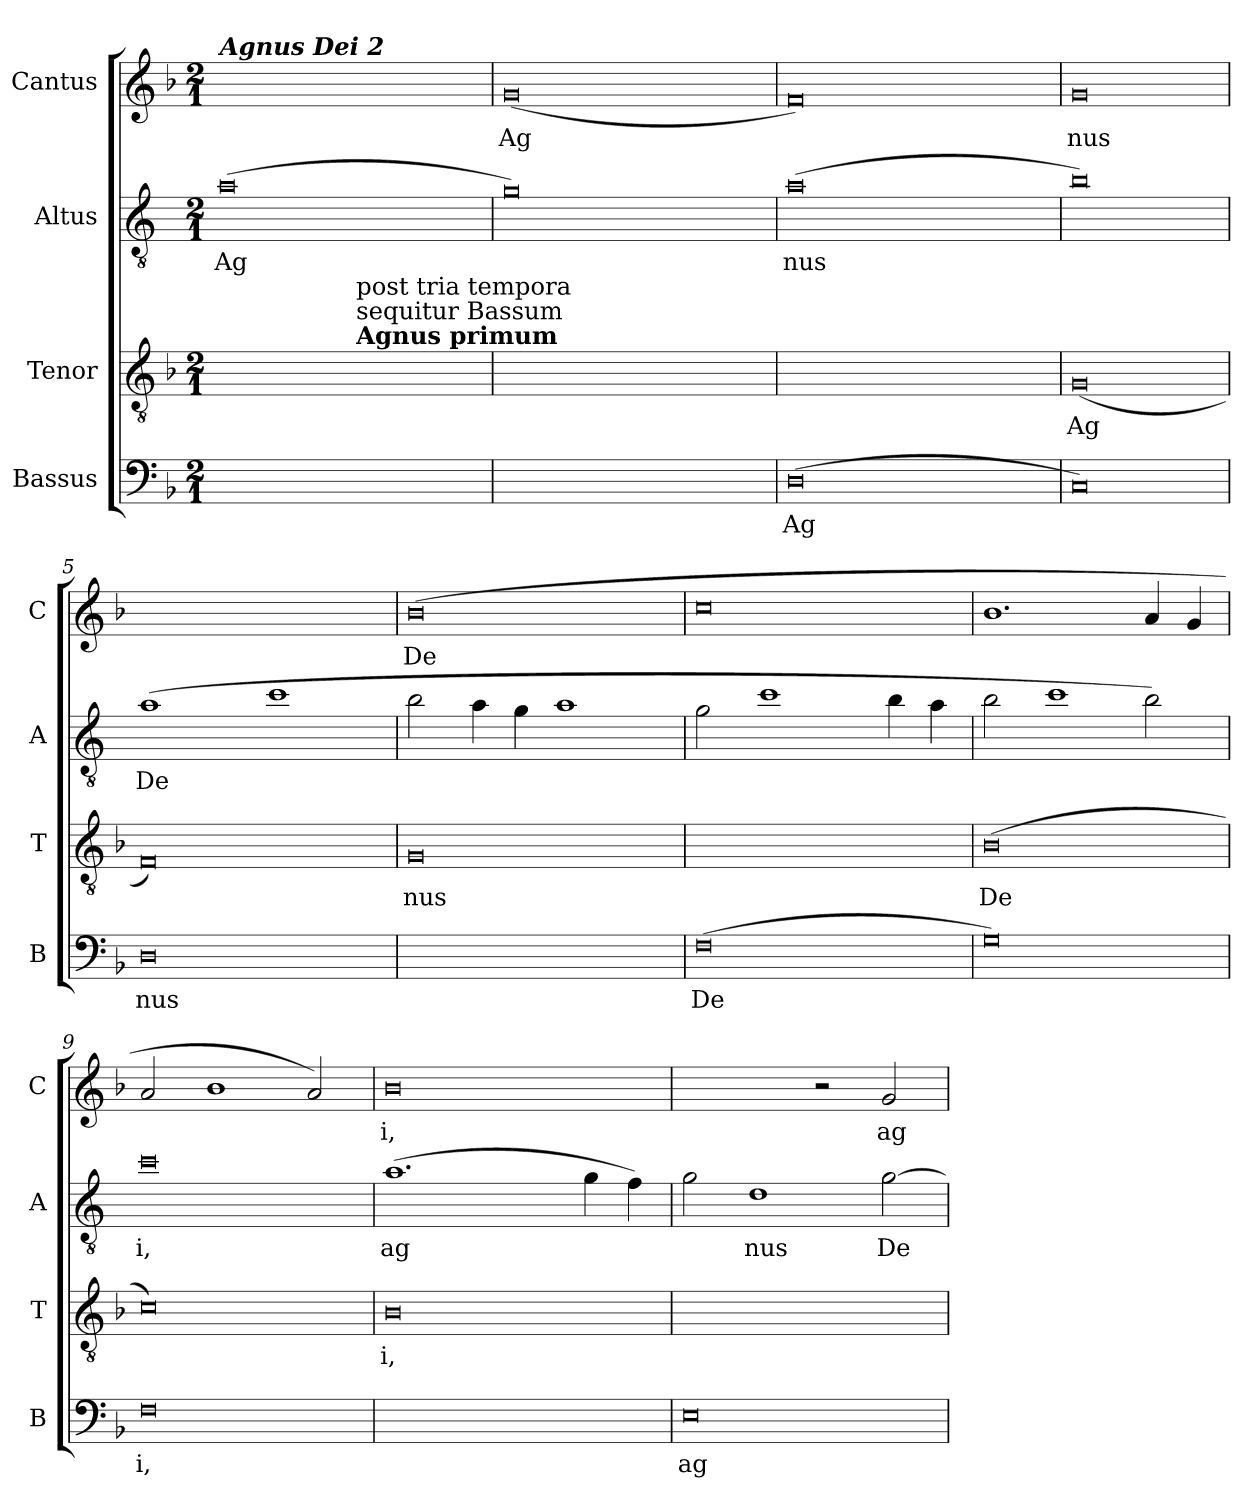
**kern	**text	**kern	**text	**kern	**text	**kern	**text
*part4	*part4	*part3	*part3	*part2	*part2	*part1	*part1
*staff4	*staff4	*staff3	*staff3	*staff2	*staff2	*staff1	*staff1
*I"Bassus	*	*I"Tenor	*	*I"Altus	*	*I"Cantus	*
*I'B	*	*I'T	*	*I'A	*	*I'C	*
*clefF4	*	*clefGv2	*	*clefGv2	*	*clefG2	*
*	*	*	*	*ITrd4c7	*	*	*
*k[b-]	*	*k[b-]	*	*k[b-]	*	*k[b-]	*
*M2/1	*	*M2/1	*	*M2/1	*	*M2/1	*
=1	=1	=1	=1	=1	=1	=1	=1
!	!	!	!	!	!	!LO:TX:a:Bi:t=Agnus Dei 2	!
!	!	!	!	!	!LO:LY:b	!	!
2ryy	.	2ryy	.	(0d	Ag	0ryy	.
2ryy	.	2ryy	.	.	.	.	.
!	!	!LO:TX:a:B:t=Agnus primum	!	!	!	!	!
!	!	!LO:TX:a:t=sequitur Bassum	!	!	!	!	!
!	!	!LO:TX:a:t=post tria tempora	!	!	!	!	!
2ryy	.	2ryy	.	.	.	.	.
2ryy	.	2ryy	.	.	.	.	.
=2	=2	=2	=2	=2	=2	=2	=2
!	!	!	!	!	!	!	!LO:LY:b
2ryy	.	2ryy	.	0c)	.	(0g	Ag
2ryy	.	2ryy	.	.	.	.	.
2ryy	.	2ryy	.	.	.	.	.
2ryy	.	2ryy	.	.	.	.	.
=3	=3	=3	=3	=3	=3	=3	=3
!	!LO:LY:b	!	!	!	!LO:LY:b	!	!
(0D	Ag	2ryy	.	(0d	nus	0f)	.
.	.	2ryy	.	.	.	.	.
.	.	2ryy	.	.	.	.	.
.	.	2ryy	.	.	.	.	.
=4	=4	=4	=4	=4	=4	=4	=4
!	!	!	!LO:LY:b	!	!	!	!LO:LY:b
0C)	.	(0G	Ag	0e)	.	0g	nus
=5	=5	=5	=5	=5	=5	=5	=5
!	!LO:LY:b	!	!	!	!LO:LY:b	!	!
0D	nus	0F)	.	(1d	De	2ryy	.
.	.	.	.	.	.	2ryy	.
.	.	.	.	1f	.	2ryy	.
.	.	.	.	.	.	2ryy	.
=6	=6	=6	=6	=6	=6	=6	=6
!	!	!	!LO:LY:b	!	!	!	!LO:LY:b
2ryy	.	0G	nus	2e\	.	(0b-	De
2ryy	.	.	.	4d\	.	.	.
.	.	.	.	4c\	.	.	.
2ryy	.	.	.	1d	.	.	.
2ryy	.	.	.	.	.	.	.
!!LO:LB:g=z
=7	=7	=7	=7	=7	=7	=7	=7
!	!LO:LY:b	!	!	!	!	!	!
(0F	De	2ryy	.	2c\	.	0cc	.
.	.	2ryy	.	1f	.	.	.
.	.	2ryy	.	.	.	.	.
.	.	2ryy	.	4e\	.	.	.
.	.	.	.	4d\	.	.	.
=8	=8	=8	=8	=8	=8	=8	=8
!	!	!	!LO:LY:b	!	!	!	!
0G)	.	(0B-	De	2e\	.	1.b-	.
.	.	.	.	1f	.	.	.
.	.	.	.	2e\)	.	4a/	.
.	.	.	.	.	.	4g/	.
!!LO:LB:g=z
=9	=9	=9	=9	=9	=9	=9	=9
!	!LO:LY:b	!	!	!	!LO:LY:b	!	!
0F	i,	0c)	.	0f	i,	2a/	.
.	.	.	.	.	.	1b-	.
.	.	.	.	.	.	2a/)	.
=10	=10	=10	=10	=10	=10	=10	=10
!	!	!	!LO:LY:b	!	!LO:LY:b	!	!LO:LY:b
2ryy	.	0B-	i,	(1.d	ag	0b-	i,
2ryy	.	.	.	.	.	.	.
2ryy	.	.	.	.	.	.	.
2ryy	.	.	.	4c\	.	.	.
.	.	.	.	4B-\)	.	.	.
!!LO:LB:g=z
=11	=11	=11	=11	=11	=11	=11	=11
!	!LO:LY:b	!	!	!	!LO:LY:b	!	!
0E	ag	0ryy	.	2c\	_-	2ryy	.
!	!	!	!	!	!LO:LY:b	!	!
.	.	.	.	1G	nus	2ryy	.
.	.	.	.	.	.	2r	.
!	!	!	!	!	!LO:LY:b	!	!LO:LY:b
.	.	.	.	[2c\	De	2g/	ag
=	=	=	=	=	=	=	=
*-	*-	*-	*-	*-	*-	*-	*-
